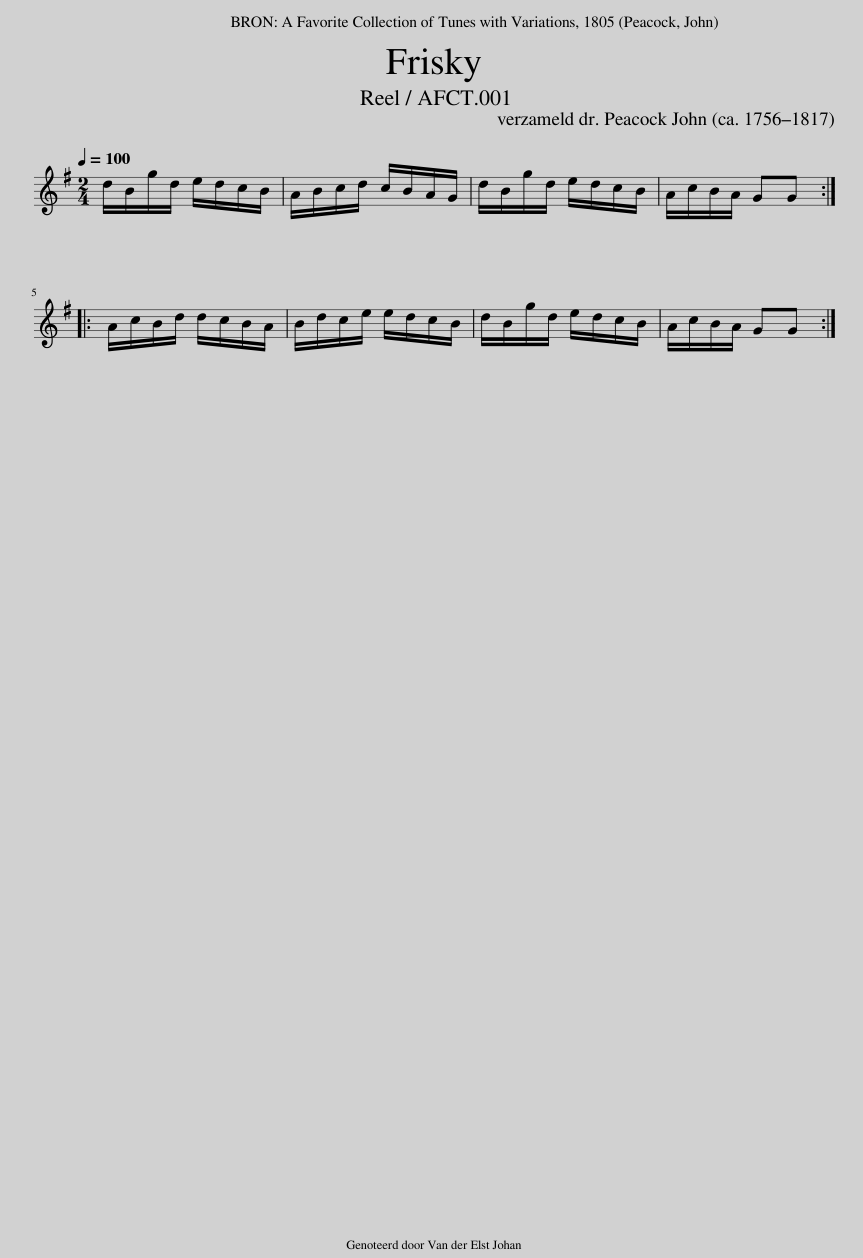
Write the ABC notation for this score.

X:1
L:1/8
Q:1/4=100
M:2/4
I:linebreak $
K:G
V:1 treble
V:1
 d/B/g/d/ e/d/c/B/ | A/B/c/d/ c/B/A/G/ | d/B/g/d/ e/d/c/B/ | A/c/B/A/ GG ::$ A/c/B/d/ d/c/B/A/ | %5
 B/d/c/e/ e/d/c/B/ | d/B/g/d/ e/d/c/B/ | A/c/B/A/ GG :| %8
